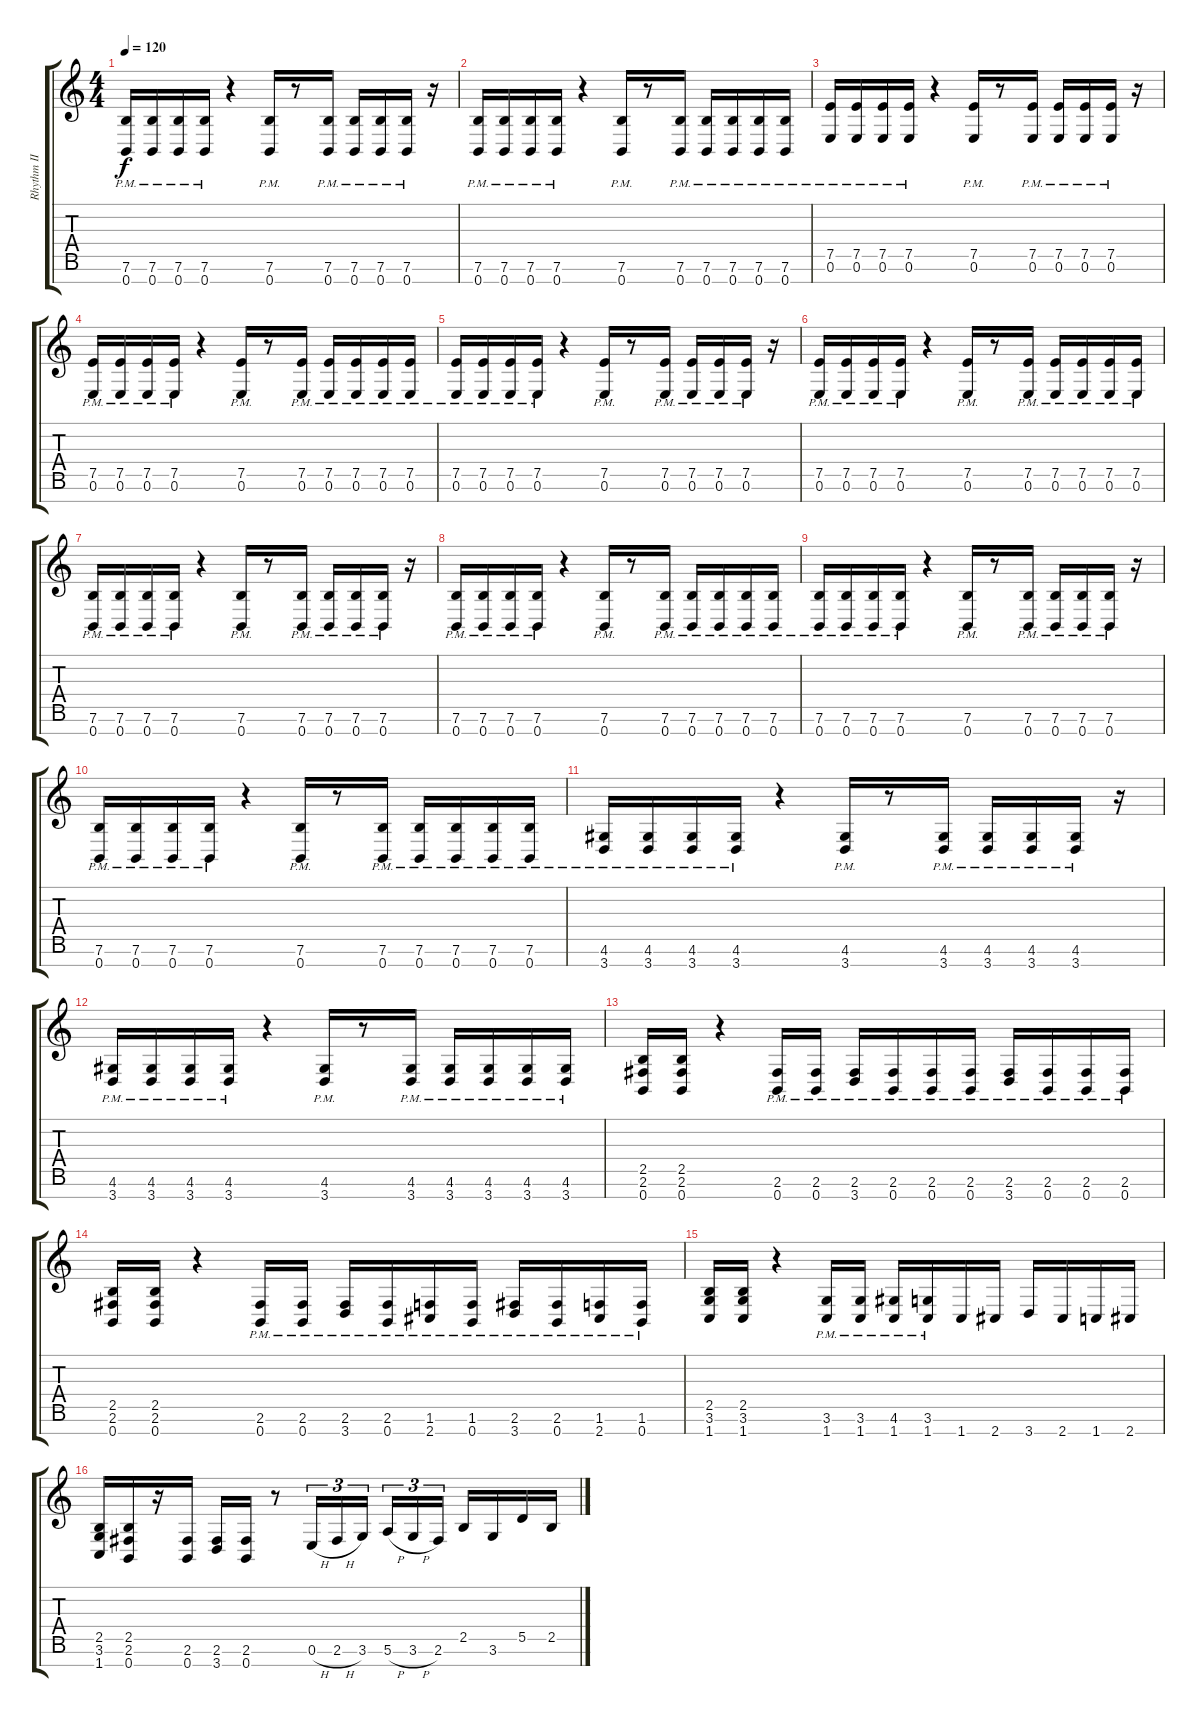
\track ("Rhythm II" "Rhythm II") {instrument overdrivenguitar}
\staff {score tabs}
\tuning (E4 B3 G3 D3 A2 E2 B1) {hide}
\ts (4 4)
\tempo 120
\clef g2
\ks c
(7.6{pm} 0.7{pm}).16{dy f} (7.6{pm} 0.7{pm}).16 (7.6{pm} 0.7{pm}).16 (7.6{pm} 0.7{pm}).16 r.4 (7.6{pm} 0.7{pm}).16 r.8 (7.6{pm} 0.7{pm}).16 (7.6{pm} 0.7{pm}).16 (7.6{pm} 0.7{pm}).16 (7.6{pm} 0.7{pm}).16 r.16 |
(7.6{pm} 0.7{pm}).16 (7.6{pm} 0.7{pm}).16 (7.6{pm} 0.7{pm}).16 (7.6{pm} 0.7{pm}).16 r.4 (7.6{pm} 0.7{pm}).16 r.8 (7.6{pm} 0.7{pm}).16 (7.6{pm} 0.7{pm}).16 (7.6{pm} 0.7{pm}).16 (7.6{pm} 0.7{pm}).16 (7.6{pm} 0.7{pm}).16 |
(7.5{pm} 0.6{pm}).16 (7.5{pm} 0.6{pm}).16 (7.5{pm} 0.6{pm}).16 (7.5{pm} 0.6{pm}).16 r.4 (7.5{pm} 0.6{pm}).16 r.8 (7.5{pm} 0.6{pm}).16 (7.5{pm} 0.6{pm}).16 (7.5{pm} 0.6{pm}).16 (7.5{pm} 0.6{pm}).16 r.16 |
(7.5{pm} 0.6{pm}).16 (7.5{pm} 0.6{pm}).16 (7.5{pm} 0.6{pm}).16 (7.5{pm} 0.6{pm}).16 r.4 (7.5{pm} 0.6{pm}).16 r.8 (7.5{pm} 0.6{pm}).16 (7.5{pm} 0.6{pm}).16 (7.5{pm} 0.6{pm}).16 (7.5{pm} 0.6{pm}).16 (7.5{pm} 0.6{pm}).16 |
(7.5{pm} 0.6{pm}).16 (7.5{pm} 0.6{pm}).16 (7.5{pm} 0.6{pm}).16 (7.5{pm} 0.6{pm}).16 r.4 (7.5{pm} 0.6{pm}).16 r.8 (7.5{pm} 0.6{pm}).16 (7.5{pm} 0.6{pm}).16 (7.5{pm} 0.6{pm}).16 (7.5{pm} 0.6{pm}).16 r.16 |
(7.5{pm} 0.6{pm}).16 (7.5{pm} 0.6{pm}).16 (7.5{pm} 0.6{pm}).16 (7.5{pm} 0.6{pm}).16 r.4 (7.5{pm} 0.6{pm}).16 r.8 (7.5{pm} 0.6{pm}).16 (7.5{pm} 0.6{pm}).16 (7.5{pm} 0.6{pm}).16 (7.5{pm} 0.6{pm}).16 (7.5{pm} 0.6{pm}).16 |
(7.6{pm} 0.7{pm}).16 (7.6{pm} 0.7{pm}).16 (7.6{pm} 0.7{pm}).16 (7.6{pm} 0.7{pm}).16 r.4 (7.6{pm} 0.7{pm}).16 r.8 (7.6{pm} 0.7{pm}).16 (7.6{pm} 0.7{pm}).16 (7.6{pm} 0.7{pm}).16 (7.6{pm} 0.7{pm}).16 r.16 |
(7.6{pm} 0.7{pm}).16 (7.6{pm} 0.7{pm}).16 (7.6{pm} 0.7{pm}).16 (7.6{pm} 0.7{pm}).16 r.4 (7.6{pm} 0.7{pm}).16 r.8 (7.6{pm} 0.7{pm}).16 (7.6{pm} 0.7{pm}).16 (7.6{pm} 0.7{pm}).16 (7.6{pm} 0.7{pm}).16 (7.6{pm} 0.7{pm}).16 |
(7.6{pm} 0.7{pm}).16 (7.6{pm} 0.7{pm}).16 (7.6{pm} 0.7{pm}).16 (7.6{pm} 0.7{pm}).16 r.4 (7.6{pm} 0.7{pm}).16 r.8 (7.6{pm} 0.7{pm}).16 (7.6{pm} 0.7{pm}).16 (7.6{pm} 0.7{pm}).16 (7.6{pm} 0.7{pm}).16 r.16 |
(7.6{pm} 0.7{pm}).16 (7.6{pm} 0.7{pm}).16 (7.6{pm} 0.7{pm}).16 (7.6{pm} 0.7{pm}).16 r.4 (7.6{pm} 0.7{pm}).16 r.8 (7.6{pm} 0.7{pm}).16 (7.6{pm} 0.7{pm}).16 (7.6{pm} 0.7{pm}).16 (7.6{pm} 0.7{pm}).16 (7.6{pm} 0.7{pm}).16 |
(4.6{pm} 3.7{pm}).16 (4.6{pm} 3.7{pm}).16 (4.6{pm} 3.7{pm}).16 (4.6{pm} 3.7{pm}).16 r.4 (4.6{pm} 3.7{pm}).16 r.8 (4.6{pm} 3.7{pm}).16 (4.6{pm} 3.7{pm}).16 (4.6{pm} 3.7{pm}).16 (4.6{pm} 3.7{pm}).16 r.16 |
(4.6{pm} 3.7{pm}).16 (4.6{pm} 3.7{pm}).16 (4.6{pm} 3.7{pm}).16 (4.6{pm} 3.7{pm}).16 r.4 (4.6{pm} 3.7{pm}).16 r.8 (4.6{pm} 3.7{pm}).16 (4.6{pm} 3.7{pm}).16 (4.6{pm} 3.7{pm}).16 (4.6{pm} 3.7{pm}).16 (4.6{pm} 3.7{pm}).16 |
(2.5 2.6 0.7).16{volume 10 instrument distortionguitar} (2.5 2.6 0.7).16 r.4 (2.6{pm} 0.7{pm}).16 (2.6{pm} 0.7{pm}).16 (2.6{pm} 3.7{pm}).16 (2.6{pm} 0.7{pm}).16 (2.6{pm} 0.7{pm}).16 (2.6{pm} 0.7{pm}).16 (2.6{pm} 3.7{pm}).16 (2.6{pm} 0.7{pm}).16 (2.6{pm} 0.7{pm}).16 (2.6{pm} 0.7{pm}).16 |
(2.5 2.6 0.7).16 (2.5 2.6 0.7).16 r.4 (2.6{pm} 0.7{pm}).16 (2.6{pm} 0.7{pm}).16 (2.6{pm} 3.7{pm}).16 (2.6{pm} 0.7{pm}).16 (1.6{pm} 2.7{pm}).16 (1.6{pm} 0.7{pm}).16 (2.6{pm} 3.7{pm}).16 (2.6{pm} 0.7{pm}).16 (1.6{pm} 2.7{pm}).16 (1.6{pm} 0.7{pm}).16 |
(2.5 3.6 1.7).16 (2.5 3.6 1.7).16 r.4 (3.6{pm} 1.7{pm}).16 (3.6{pm} 1.7{pm}).16 (4.6{pm} 1.7{pm}).16 (3.6{pm} 1.7{pm}).16 1.7.16 2.7.16 3.7.16 2.7.16 1.7.16 2.7.16 |
(2.5 3.6 1.7).16 (2.5 2.6 0.7).16 r.16 (2.6 0.7).16 (2.6 3.7).16 (2.6 0.7).16 r.8 0.6{h}.16{tu (3 2)} 2.6{h}.16{tu (3 2)} 3.6.16{tu (3 2) beam splitsecondary} 5.6{h}.16{tu (3 2)} 3.6{h}.16{tu (3 2)} 2.6.16{tu (3 2)} 2.5.16 3.6.16 5.5.16 2.5.16
